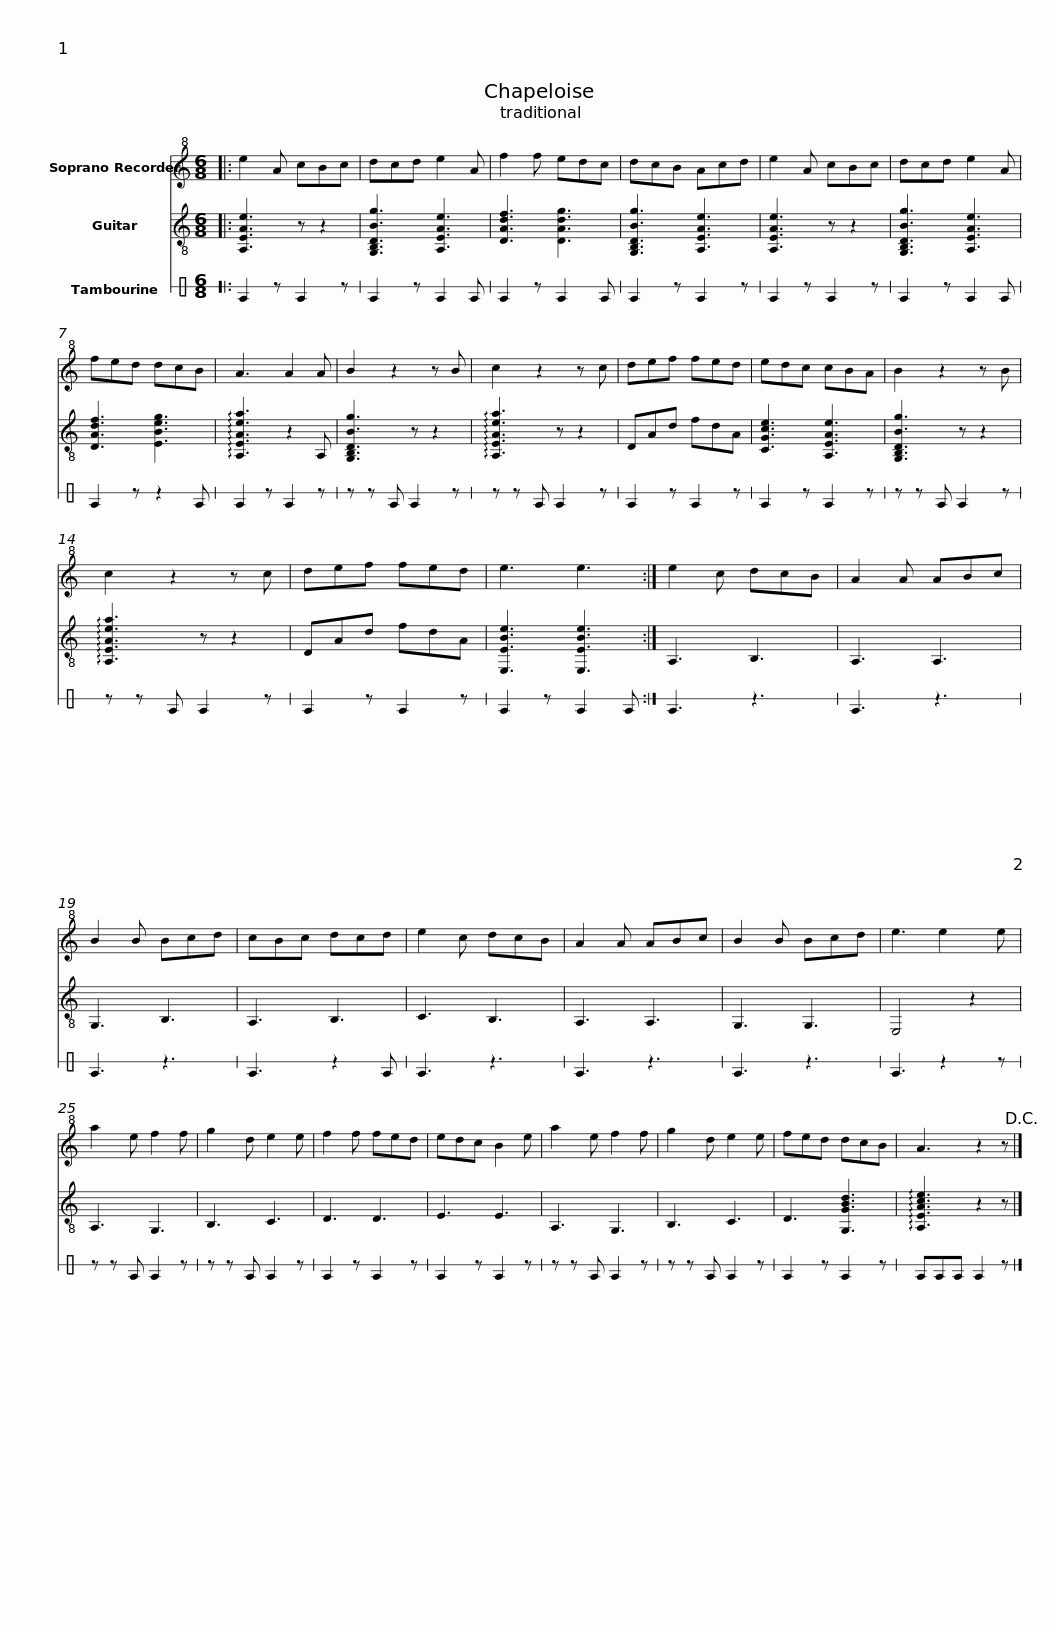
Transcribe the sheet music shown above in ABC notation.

X:1
%%score 1 2 3
L:1/8
M:6/8
I:linebreak $
K:C
V:1 treble+8
V:2 treble-8
V:3 perc stafflines=1
K:none
V:1
|: e2 A cBc | dcd e2 A | f2 f edc | dcB Acd |$ e2 A cBc | %5
 dcd e2 A | fed dcB | A3 A2 A |$ B2 z2 z B | c2 z2 z c | %10
 def fed | edc cBA |$ B2 z2 z B | c2 z2 z c | def fed | %15
 e3 e3 :|$ e2 c dcB | A2 A ABc | B2 B Bcd | cBc dcd |$ %20
 e2 c dcB | A2 A ABc | B2 B Bcd | e3 e2 e |$ a2 e f2 f | %25
 g2 d e2 e | f2 f fed | edc B2 e |$ a2 e f2 f | g2 d e2 e | %30
 fed dcB | A3 z2 z!D.C.! |] %32
V:2
|: [A,EAe]3 z z2 | [G,B,DBg]3 [A,EAe]3 | [DAdf]3 [DAdg]3 | [G,B,DBg]3 [A,EAe]3 |$ [A,EAe]3 z z2 | %5
 [G,B,DBg]3 [A,EAe]3 | [DAdf]3 [EBeg]3 | !arpeggio![A,EAea]3 z2 A, |$ [G,B,DBg]3 z z2 | !arpeggio![A,EAea]3 z z2 | %10
 DAd fdA | [CGce]3 [A,EAe]3 |$ [G,B,DBg]3 z z2 | !arpeggio![A,EAea]3 z z2 | DAd fdA | %15
 [E,EBe]3 [E,EBe]3 :|$ A,3 B,3 | A,3 A,3 | G,3 B,3 | A,3 B,3 |$ %20
 C3 B,3 | A,3 A,3 | G,3 G,3 | E,4 z2 |$ A,3 G,3 | %25
 B,3 C3 | D3 D3 | E3 E3 |$ A,3 G,3 | B,3 C3 | %30
 D3 [G,GBd]3 | !arpeggio![A,EAce]3 z2 z |] %32
V:3
|: E2 z E2 z | E2 z E2 E | E2 z E2 E | E2 z E2 z |$ E2 z E2 z | %5
 E2 z E2 E | E2 z z2 E | E2 z E2 z |$ z z E E2 z | z z E E2 z | %10
 E2 z E2 z | E2 z E2 z |$ z z E E2 z | z z E E2 z | E2 z E2 z | %15
 E2 z E2 E :|$ E3 z3 | E3 z3 | E3 z3 | E3 z2 E |$ %20
 E3 z3 | E3 z3 | E3 z3 | E3 z2 z |$ z z E E2 z | %25
 z z E E2 z | E2 z E2 z | E2 z E2 z |$ z z E E2 z | z z E E2 z | %30
 E2 z E2 z | EEE E2 z |] %32
